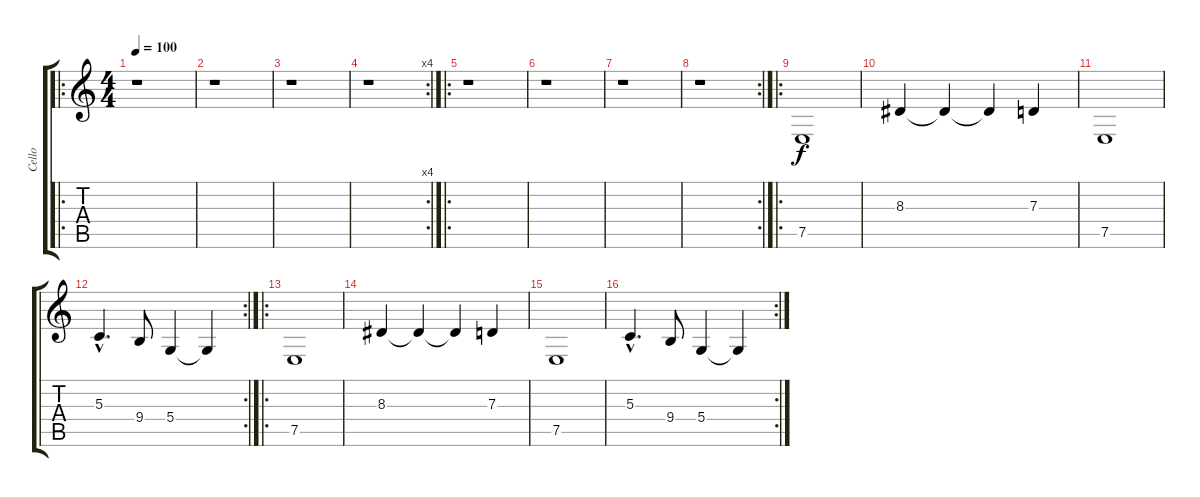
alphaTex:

\track ("Cello" "Cello") {instrument cello}
\staff {score tabs}
\tuning (E4 B3 G3 D3 A2 E2) {hide}
\ro
\ts (4 4)
\tempo 100
\clef g2
\ks c
r.1{dy f} |
r.1 |
r.1 |
\rc 4
r.1 |
\ro
r.1 |
r.1 |
r.1 |
\rc 2
r.1 |
\ro
7.5.1 |
8.3.4 8.3{t}.4 8.3{t}.4 7.3.4 |
7.5.1 |
\rc 2
5.3{hac}.4{d} 9.4.8 5.4.4 5.4{t}.4 |
\ro
7.5.1 |
8.3.4 8.3{t}.4 8.3{t}.4 7.3.4 |
7.5.1 |
\rc 2
5.3{hac}.4{d} 9.4.8 5.4.4 5.4{t}.4
